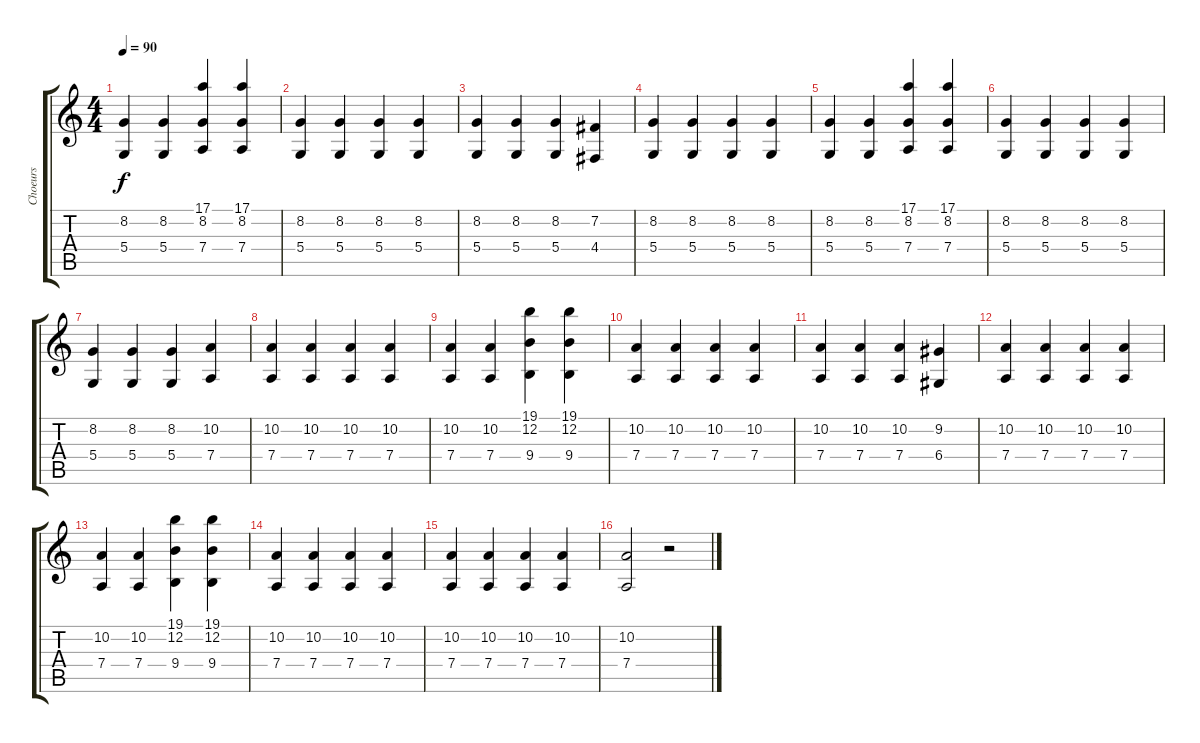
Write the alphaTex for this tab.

\track ("Choeurs" "Choeurs") {instrument choiraahs}
\staff {score tabs}
\tuning (E4 B3 G3 D3 A2 E2) {hide}
\ts (4 4)
\tempo 90
\clef g2
\ks c
(8.2 5.4).4{dy f} (8.2 5.4).4 (17.1 8.2 7.4).4 (17.1 8.2 7.4).4 |
(8.2 5.4).4 (8.2 5.4).4 (8.2 5.4).4 (8.2 5.4).4 |
(8.2 5.4).4 (8.2 5.4).4 (8.2 5.4).4 (7.2 4.4).4 |
(8.2 5.4).4 (8.2 5.4).4 (8.2 5.4).4 (8.2 5.4).4 |
(8.2 5.4).4 (8.2 5.4).4 (17.1 8.2 7.4).4 (17.1 8.2 7.4).4 |
(8.2 5.4).4 (8.2 5.4).4 (8.2 5.4).4 (8.2 5.4).4 |
(8.2 5.4).4 (8.2 5.4).4 (8.2 5.4).4 (10.2 7.4).4 |
(10.2 7.4).4 (10.2 7.4).4 (10.2 7.4).4 (10.2 7.4).4 |
(10.2 7.4).4 (10.2 7.4).4 (19.1 12.2 9.4).4 (19.1 12.2 9.4).4 |
(10.2 7.4).4 (10.2 7.4).4 (10.2 7.4).4 (10.2 7.4).4 |
(10.2 7.4).4 (10.2 7.4).4 (10.2 7.4).4 (9.2 6.4).4 |
(10.2 7.4).4 (10.2 7.4).4 (10.2 7.4).4 (10.2 7.4).4 |
(10.2 7.4).4 (10.2 7.4).4 (19.1 12.2 9.4).4 (19.1 12.2 9.4).4 |
(10.2 7.4).4 (10.2 7.4).4 (10.2 7.4).4 (10.2 7.4).4 |
(10.2 7.4).4 (10.2 7.4).4 (10.2 7.4).4 (10.2 7.4).4 |
(10.2 7.4).2 r.2
